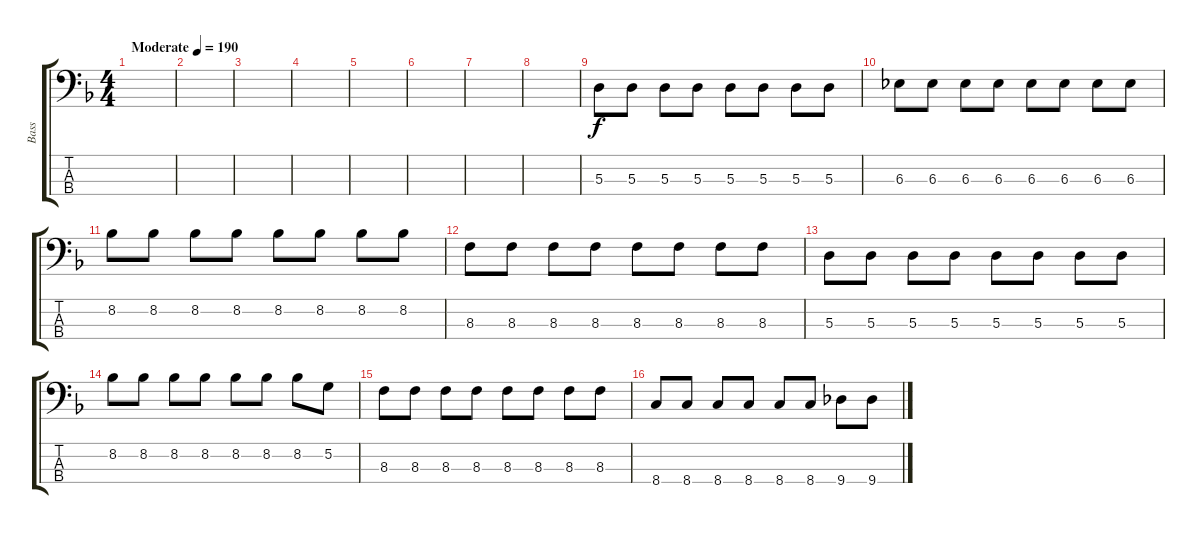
\track ("Bass" "Bass") {instrument electricbassfinger}
\staff {score tabs}
\tuning (G2 D2 A1 E1) {hide}
\ts (4 4)
\tempo (190 "Moderate")
\clef f4
\ks f
|
|
|
|
|
|
|
|
5.3.8 5.3.8 5.3.8 5.3.8 5.3.8 5.3.8 5.3.8 5.3.8 |
6.3.8 6.3.8 6.3.8 6.3.8 6.3.8 6.3.8 6.3.8 6.3.8 |
8.2.8 8.2.8 8.2.8 8.2.8 8.2.8 8.2.8 8.2.8 8.2.8 |
8.3.8 8.3.8 8.3.8 8.3.8 8.3.8 8.3.8 8.3.8 8.3.8 |
5.3.8 5.3.8 5.3.8 5.3.8 5.3.8 5.3.8 5.3.8 5.3.8 |
8.2.8 8.2.8 8.2.8 8.2.8 8.2.8 8.2.8 8.2.8 5.2.8 |
8.3.8 8.3.8 8.3.8 8.3.8 8.3.8 8.3.8 8.3.8 8.3.8 |
8.4.8 8.4.8 8.4.8 8.4.8 8.4.8 8.4.8 9.4.8 9.4.8
